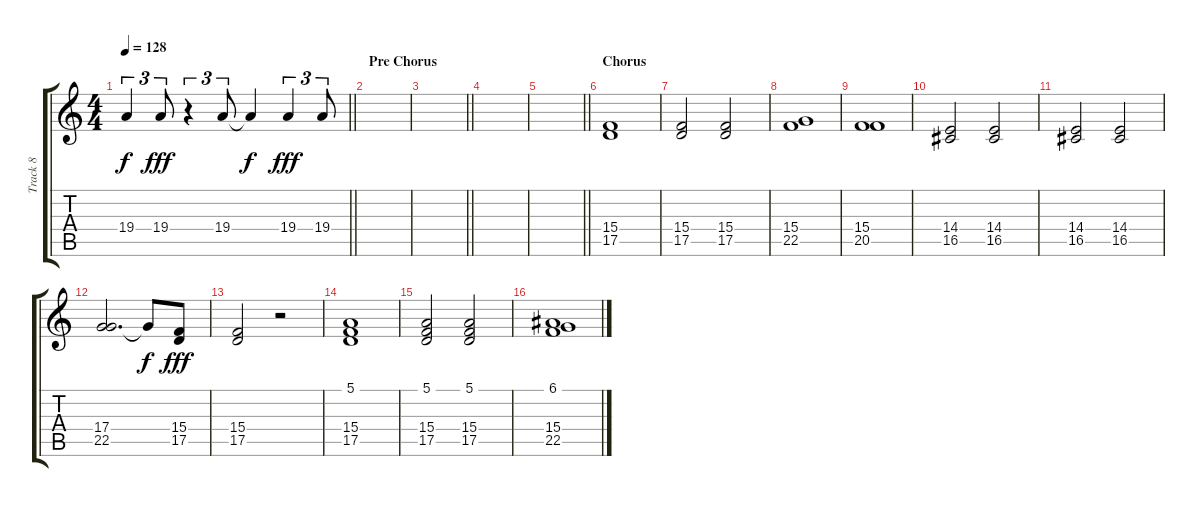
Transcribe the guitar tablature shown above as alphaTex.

\track ("Track 8" "Track 8") {instrument lead6voice}
\staff {score tabs}
\tuning (E4 B3 G3 D3 A2 D2) {hide}
\ts (4 4)
\tempo 128
\clef g2
\barLineRight lightlight
\ks c
19.4.4{tu (3 2) dy f} 19.4.8{tu (3 2) dy fff} r.4{tu (3 2)} 19.4.8{tu (3 2)} 19.4{t}.4{dy f} 19.4.4{tu (3 2) dy fff} 19.4.8{tu (3 2)} |
\section ("" "Pre Chorus")
|
\barLineRight lightlight
|
|
\barLineRight lightlight
|
\section ("" "Chorus")
(15.4 17.5).1 |
(15.4 17.5).2 (15.4 17.5).2 |
(15.4 22.5).1 |
(15.4 20.5).1 |
(14.4 16.5).2 (14.4 16.5).2 |
(14.4 16.5).2 (14.4 16.5).2 |
(17.4 22.5).2{d} 17.4{t}.8{dy f} (15.4 17.5).8{dy fff} |
(15.4 17.5).2 r.2 |
(5.1 15.4 17.5).1 |
(5.1 15.4 17.5).2 (5.1 15.4 17.5).2 |
(6.1 15.4 22.5).1
